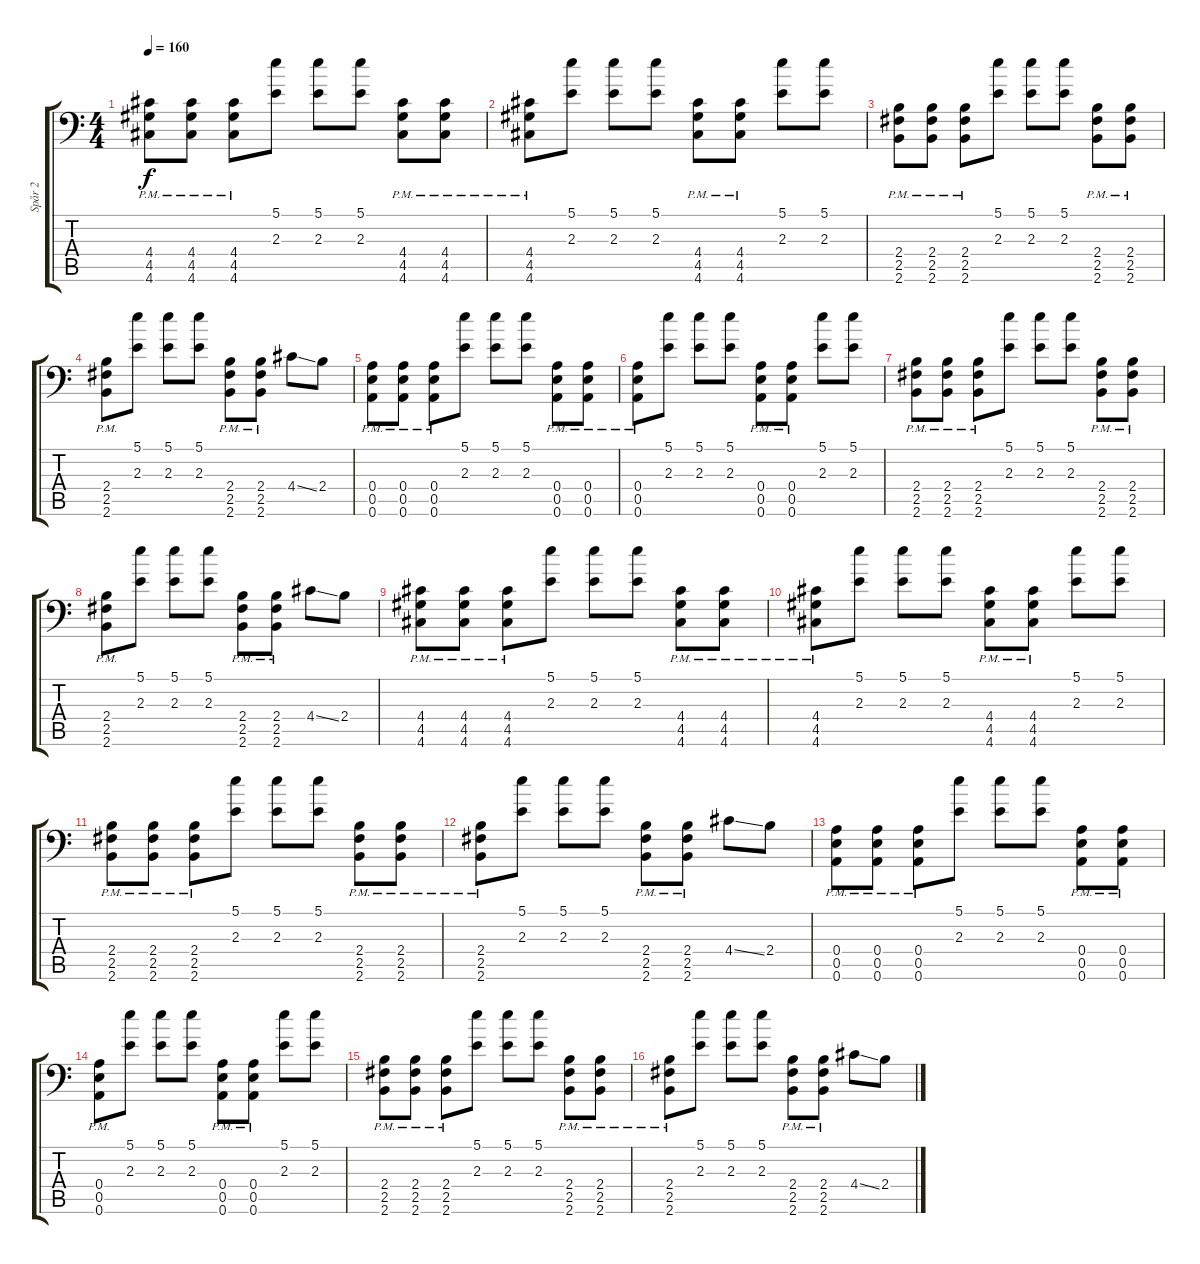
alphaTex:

\track ("Spår 2" "Spår 2") {instrument distortionguitar}
\staff {score tabs}
\tuning (B3 Gb3 D3 A2 E2 A1) {hide}
\ts (4 4)
\tempo 160
\clef f4
\ks c
(4.4{pm} 4.5{pm} 4.6{pm}).8{dy f} (4.4{pm} 4.5{pm} 4.6{pm}).8 (4.4{pm} 4.5{pm} 4.6{pm}).8 (5.1 2.3).8 (5.1 2.3).8 (5.1 2.3).8 (4.4{pm} 4.5{pm} 4.6{pm}).8 (4.4{pm} 4.5{pm} 4.6{pm}).8 |
(4.4{pm} 4.5{pm} 4.6{pm}).8 (5.1 2.3).8 (5.1 2.3).8 (5.1 2.3).8 (4.4{pm} 4.5{pm} 4.6{pm}).8 (4.4{pm} 4.5{pm} 4.6{pm}).8 (5.1 2.3).8 (5.1 2.3).8 |
(2.4{pm} 2.5{pm} 2.6{pm}).8 (2.4{pm} 2.5{pm} 2.6{pm}).8 (2.4{pm} 2.5{pm} 2.6{pm}).8 (5.1 2.3).8 (5.1 2.3).8 (5.1 2.3).8 (2.4{pm} 2.5{pm} 2.6{pm}).8 (2.4{pm} 2.5{pm} 2.6{pm}).8 |
(2.4{pm} 2.5{pm} 2.6{pm}).8 (5.1 2.3).8 (5.1 2.3).8 (5.1 2.3).8 (2.4{pm} 2.5{pm} 2.6{pm}).8 (2.4{pm} 2.5{pm} 2.6{pm}).8 4.4{ss}.8 2.4.8 |
(0.4{pm} 0.5{pm} 0.6{pm}).8 (0.4{pm} 0.5{pm} 0.6{pm}).8 (0.4{pm} 0.5{pm} 0.6{pm}).8 (5.1 2.3).8 (5.1 2.3).8 (5.1 2.3).8 (0.4{pm} 0.5{pm} 0.6{pm}).8 (0.4{pm} 0.5{pm} 0.6{pm}).8 |
(0.4{pm} 0.5{pm} 0.6{pm}).8 (5.1 2.3).8 (5.1 2.3).8 (5.1 2.3).8 (0.4{pm} 0.5{pm} 0.6{pm}).8 (0.4{pm} 0.5{pm} 0.6{pm}).8 (5.1 2.3).8 (5.1 2.3).8 |
(2.4{pm} 2.5{pm} 2.6{pm}).8 (2.4{pm} 2.5{pm} 2.6{pm}).8 (2.4{pm} 2.5{pm} 2.6{pm}).8 (5.1 2.3).8 (5.1 2.3).8 (5.1 2.3).8 (2.4{pm} 2.5{pm} 2.6{pm}).8 (2.4{pm} 2.5{pm} 2.6{pm}).8 |
(2.4{pm} 2.5{pm} 2.6{pm}).8 (5.1 2.3).8 (5.1 2.3).8 (5.1 2.3).8 (2.4{pm} 2.5{pm} 2.6{pm}).8 (2.4{pm} 2.5{pm} 2.6{pm}).8 4.4{ss}.8 2.4.8 |
(4.4{pm} 4.5{pm} 4.6{pm}).8 (4.4{pm} 4.5{pm} 4.6{pm}).8 (4.4{pm} 4.5{pm} 4.6{pm}).8 (5.1 2.3).8 (5.1 2.3).8 (5.1 2.3).8 (4.4{pm} 4.5{pm} 4.6{pm}).8 (4.4{pm} 4.5{pm} 4.6{pm}).8 |
(4.4{pm} 4.5{pm} 4.6{pm}).8 (5.1 2.3).8 (5.1 2.3).8 (5.1 2.3).8 (4.4{pm} 4.5{pm} 4.6{pm}).8 (4.4{pm} 4.5{pm} 4.6{pm}).8 (5.1 2.3).8 (5.1 2.3).8 |
(2.4{pm} 2.5{pm} 2.6{pm}).8 (2.4{pm} 2.5{pm} 2.6{pm}).8 (2.4{pm} 2.5{pm} 2.6{pm}).8 (5.1 2.3).8 (5.1 2.3).8 (5.1 2.3).8 (2.4{pm} 2.5{pm} 2.6{pm}).8 (2.4{pm} 2.5{pm} 2.6{pm}).8 |
(2.4{pm} 2.5{pm} 2.6{pm}).8 (5.1 2.3).8 (5.1 2.3).8 (5.1 2.3).8 (2.4{pm} 2.5{pm} 2.6{pm}).8 (2.4{pm} 2.5{pm} 2.6{pm}).8 4.4{ss}.8 2.4.8 |
(0.4{pm} 0.5{pm} 0.6{pm}).8 (0.4{pm} 0.5{pm} 0.6{pm}).8 (0.4{pm} 0.5{pm} 0.6{pm}).8 (5.1 2.3).8 (5.1 2.3).8 (5.1 2.3).8 (0.4{pm} 0.5{pm} 0.6{pm}).8 (0.4{pm} 0.5{pm} 0.6{pm}).8 |
(0.4{pm} 0.5{pm} 0.6{pm}).8 (5.1 2.3).8 (5.1 2.3).8 (5.1 2.3).8 (0.4{pm} 0.5{pm} 0.6{pm}).8 (0.4{pm} 0.5{pm} 0.6{pm}).8 (5.1 2.3).8 (5.1 2.3).8 |
(2.4{pm} 2.5{pm} 2.6{pm}).8 (2.4{pm} 2.5{pm} 2.6{pm}).8 (2.4{pm} 2.5{pm} 2.6{pm}).8 (5.1 2.3).8 (5.1 2.3).8 (5.1 2.3).8 (2.4{pm} 2.5{pm} 2.6{pm}).8 (2.4{pm} 2.5{pm} 2.6{pm}).8 |
(2.4{pm} 2.5{pm} 2.6{pm}).8 (5.1 2.3).8 (5.1 2.3).8 (5.1 2.3).8 (2.4{pm} 2.5{pm} 2.6{pm}).8 (2.4{pm} 2.5{pm} 2.6{pm}).8 4.4{ss}.8 2.4.8
